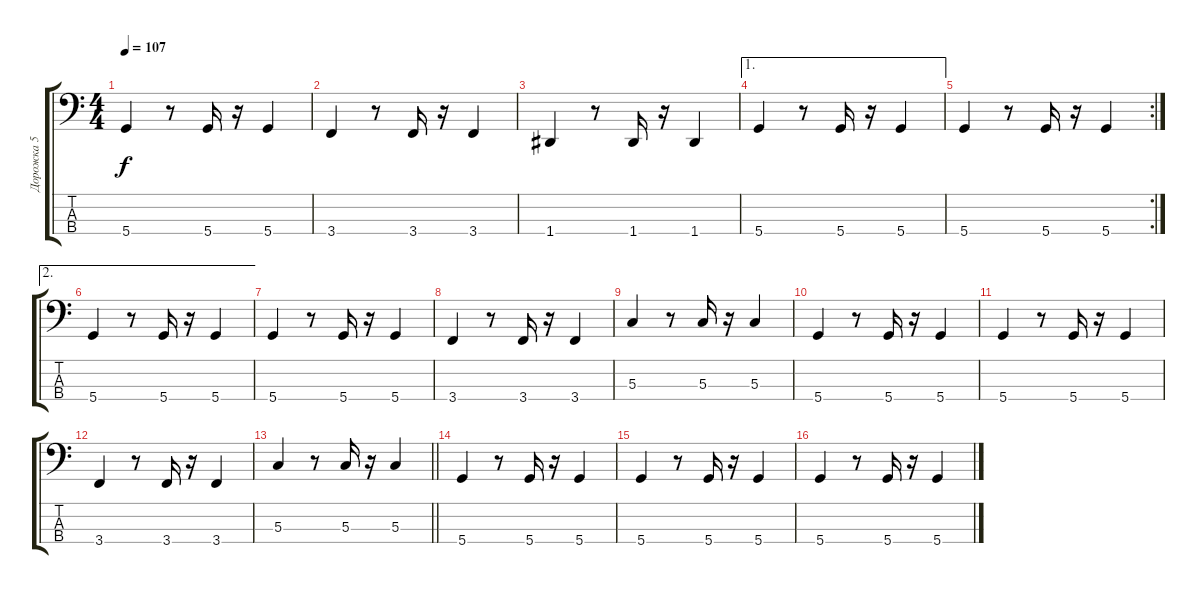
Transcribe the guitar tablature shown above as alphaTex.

\track ("Дорожка 5" "Дорожка 5") {instrument electricbasspick}
\staff {score tabs}
\tuning (F2 C2 G1 D1) {hide}
\ts (4 4)
\tempo 107
\clef f4
\ks c
5.4.4{dy f} r.8 5.4.16 r.16 5.4.4 |
3.4.4 r.8 3.4.16 r.16 3.4.4 |
1.4.4 r.8 1.4.16 r.16 1.4.4 |
\ae 1
5.4.4 r.8 5.4.16 r.16 5.4.4 |
\rc 2
5.4.4 r.8 5.4.16 r.16 5.4.4 |
\ae 2
5.4.4 r.8 5.4.16 r.16 5.4.4 |
5.4.4 r.8 5.4.16 r.16 5.4.4 |
3.4.4 r.8 3.4.16 r.16 3.4.4 |
5.3.4 r.8 5.3.16 r.16 5.3.4 |
5.4.4 r.8 5.4.16 r.16 5.4.4 |
5.4.4 r.8 5.4.16 r.16 5.4.4 |
3.4.4 r.8 3.4.16 r.16 3.4.4 |
\barLineRight lightlight
5.3.4 r.8 5.3.16 r.16 5.3.4 |
5.4.4 r.8 5.4.16 r.16 5.4.4 |
5.4.4 r.8 5.4.16 r.16 5.4.4 |
5.4.4 r.8 5.4.16 r.16 5.4.4
